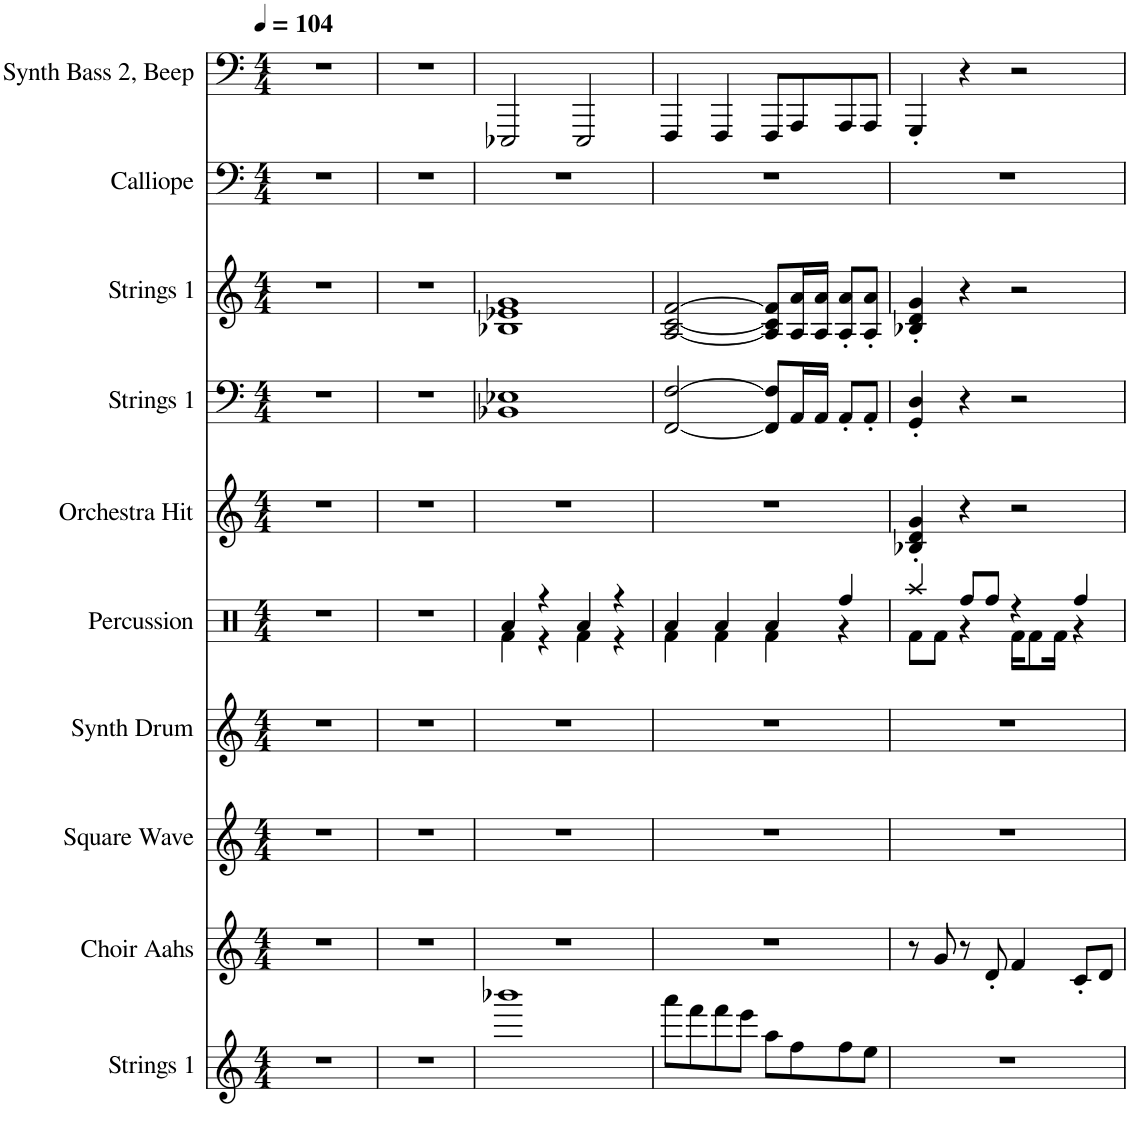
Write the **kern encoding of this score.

**kern	**kern	**kern	**kern	**kern	**kern	**kern	**kern	**kern	**kern
*part10	*part9	*part8	*part7	*part6	*part5	*part4	*part3	*part2	*part1
*staff10	*staff9	*staff8	*staff7	*staff6	*staff5	*staff4	*staff3	*staff2	*staff1
*I"Strings 1	*I"Choir Aahs	*I"Square Wave	*I"Synth Drum	*I"Percussion	*I"Orchestra Hit	*I"Strings 1	*I"Strings 1	*I"Calliope	*I"Synth Bass 2, Beep
*I'Str	*I'Ch	*	*	*	*	*I'Str	*I'Str	*	*
*clefG2	*clefG2	*clefG2	*clefG2	*clefX	*clefG2	*clefF4	*clefG2	*clefF4	*clefF4
*k[]	*k[]	*k[]	*k[]	*k[]	*k[]	*k[]	*k[]	*k[]	*k[]
*M4/4	*M4/4	*M4/4	*M4/4	*M4/4	*M4/4	*M4/4	*M4/4	*M4/4	*M4/4
*MM104	*MM104	*MM104	*MM104	*MM104	*MM104	*MM104	*MM104	*MM104	*MM104
=1	=1	=1	=1	=1	=1	=1	=1	=1	=1
1r	1r	1r	1r	1r	1r	1r	1r	1r	1r
=2	=2	=2	=2	=2	=2	=2	=2	=2	=2
1r	1r	1r	1r	1r	1r	1r	1r	1r	1r
=3	=3	=3	=3	=3	=3	=3	=3	=3	=3
*	*	*	*	*^	*	*	*	*	*
1bbb-X	1r	1r	1r	4Ra/	4Rf\	1r	1BB-X 1E-X	1B-X 1e-X 1g	1r	2EEE-X/
.	.	.	.	4r	4r	.	.	.	.	.
.	.	.	.	4Ra/	4Rf\	.	.	.	.	2EEE-/
.	.	.	.	4r	4r	.	.	.	.	.
=4	=4	=4	=4	=4	=4	=4	=4	=4	=4	=4
8aaa\L	1r	1r	1r	4Ra/	4Rf\	1r	[2FF/ [2F/	[2A/ [2c/ [2f/	1r	4FFF/
8fff\	.	.	.	.	.	.	.	.	.	.
8fff\	.	.	.	4Ra/	4Rf\	.	.	.	.	4FFF/
8eee\J	.	.	.	.	.	.	.	.	.	.
8aa\L	.	.	.	4Ra/	4Rf\	.	8FF/] 8F/]L	8A/] 8c/] 8f/]L	.	8FFF/L
8ff\	.	.	.	.	.	.	16AA/L	16A/ 16a/L	.	8AAA/
.	.	.	.	.	.	.	16AA/JJ	16A/ 16a/JJ	.	.
8ff\	.	.	.	4Rff/	4r	.	8AA'/L	8A/' 8a/'L	.	8AAA/
8ee\J	.	.	.	.	.	.	8AA'/J	8A/' 8a/'J	.	8AAA/J
=5	=5	=5	=5	=5	=5	=5	=5	=5	=5	=5
1r	8r	1r	1r	4Raa/	8Rf\L	4B-X/' 4d/' 4g/'	4GG/' 4D/'	4B-X/' 4d/' 4g/'	1r	4GGG'/
.	8g/	.	.	.	8Rf\J	.	.	.	.	.
.	8r	.	.	8Rff/L	4r	4r	4r	4r	.	4r
.	8d'/	.	.	8Rff/J	.	.	.	.	.	.
.	4f/	.	.	4r	16Rf\KL	2r	2r	2r	.	2r
.	.	.	.	.	8Rf\	.	.	.	.	.
.	.	.	.	.	16Rf\Jk	.	.	.	.	.
.	8c'/L	.	.	4Rff/	4r	.	.	.	.	.
.	8d/J	.	.	.	.	.	.	.	.	.
*	*	*	*	*v	*v	*	*	*	*	*
=	=	=	=	=	=	=	=	=	=
*-	*-	*-	*-	*-	*-	*-	*-	*-	*-
